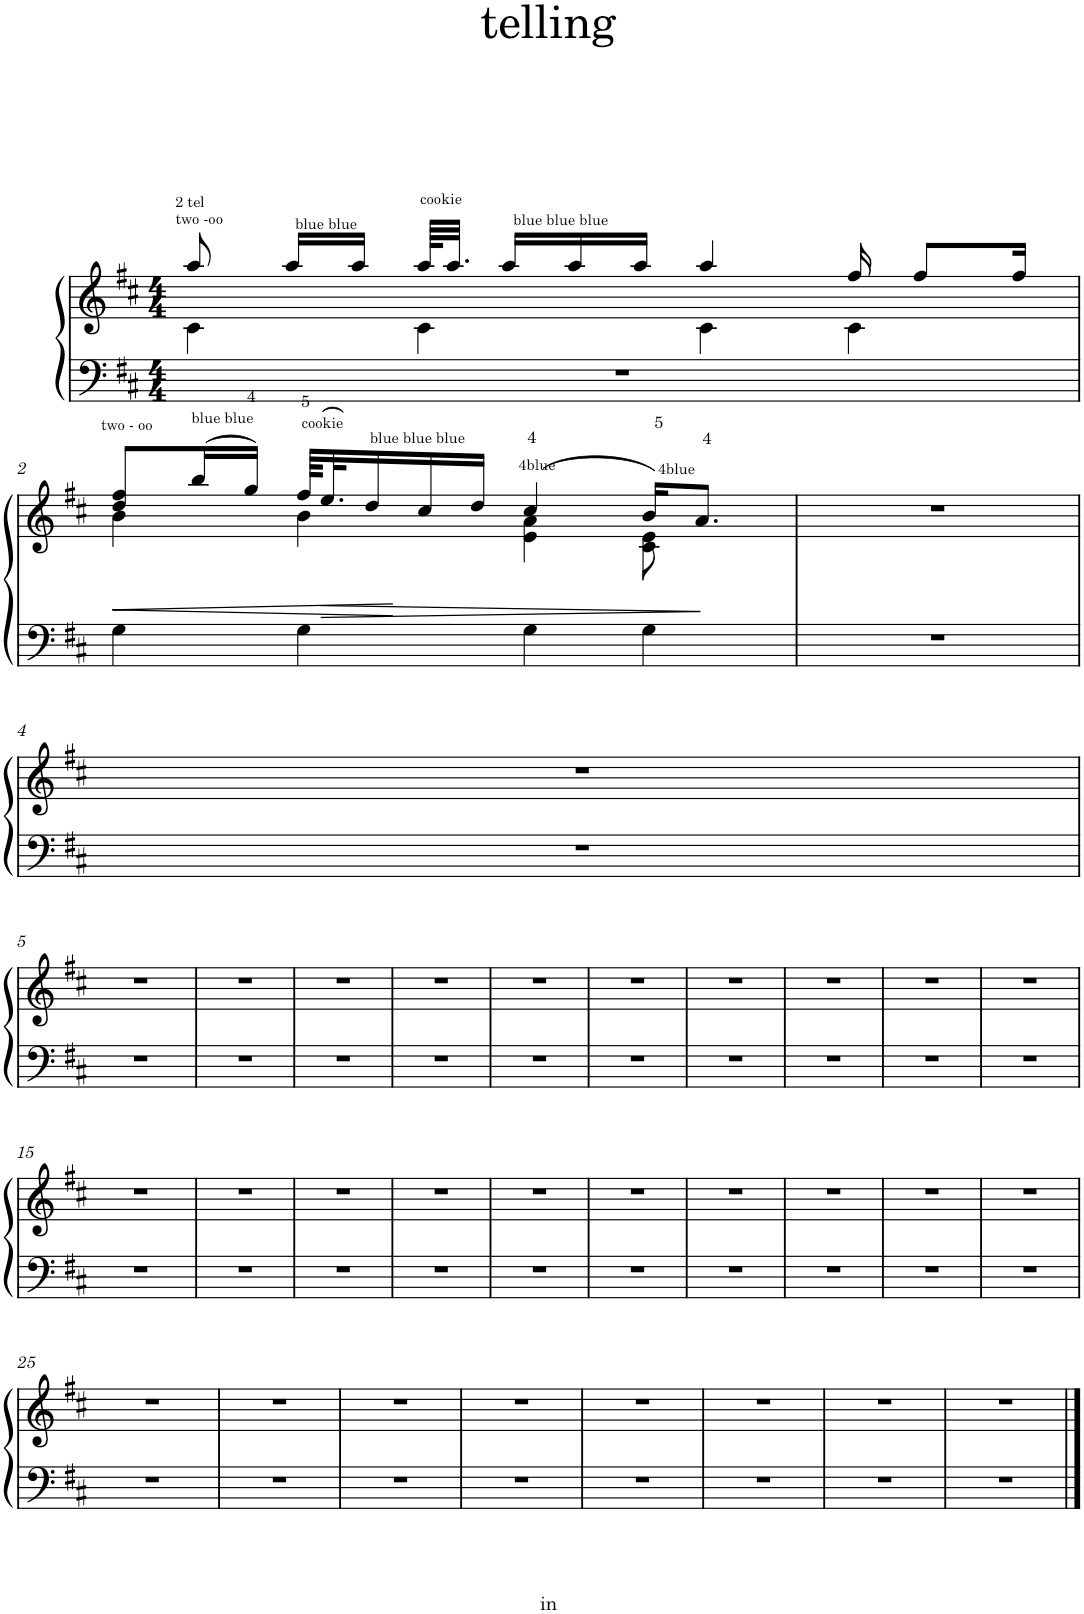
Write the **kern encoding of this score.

**kern	**kern	**dynam
*part1	*part1	*part1
*staff2	*staff1	*staff1/2
*I"Piano	*	*
*I'Pno.	*	*
*clefF4	*clefG2	*
*k[f#c#]	*k[f#c#]	*
*M4/4	*M4/4	*
=1	=1	=1
*	*^	*
!	!LO:TX:a:t=2 tel	!	!
!	!LO:TX:a:t=two -oo	!	!
1r	8aa/	4c#\	.
!	!LO:TX:a:t=blue blue	!	!
.	16aa/LL	.	.
.	16aa/JJ	.	.
!	!LO:TX:a:t=cookie	!	!
.	64aa/KLLL	4c#\	.
.	32.aa/JJJ	.	.
!	!LO:TX:a:t=blue blue blue	!	!
.	16aa/LL	.	.
.	16aa/	.	.
.	16aa/JJ	.	.
.	4aa/	4c#\	.
.	16ff#/	4c#\	.
.	8ff#/L	.	.
.	16ff#/Jk	.	.
!!LO:LB:g=z	!!
=2	=2	=2	=2
!	!LO:TX:a:t=two - oo	!	!
!	!	!	!LO:HP:b
4G\	8dd/ 8ff#/L	4b\	<
!	!LO:TX:a:t=blue blue	!	!
.	(16bb/L	.	.
.	16gg/JJ)	.	.
!	!LO:TX:a:t=cookie	!	!
4G\	(64ff#/KLLL	4b\	.
!	!	!	!LO:HP:b
.	32.ee/L)	.	>
!	!LO:TX:a:t=blue blue blue	!	!
.	16dd/	.	.
.	16cc#/	.	.
.	16dd/JJ	.	.
!	!LO:TX:a:t=4blue	!	!
4G\	(4cc#/	4e\ 4a\	.
!	!LO:TX:a:t=4blue	!	!
4G\	16b/KL)	8c#\ 8e\	.
.	8.a/J	.	.
.	.	8ryy	.
*	*v	*v	*
.	.	[ ]
=3	=3	=3
1r	1r	.
!!LO:LB:g=z
=4	=4	=4
1r	1r	.
!!LO:LB:g=z
=5	=5	=5
1r	1r	.
=6	=6	=6
1r	1r	.
=7	=7	=7
1r	1r	.
=8	=8	=8
1r	1r	.
=9	=9	=9
1r	1r	.
=10	=10	=10
1r	1r	.
=11	=11	=11
1r	1r	.
=12	=12	=12
1r	1r	.
=13	=13	=13
1r	1r	.
=14	=14	=14
1r	1r	.
!!LO:LB:g=z
=15	=15	=15
1r	1r	.
=16	=16	=16
1r	1r	.
=17	=17	=17
1r	1r	.
=18	=18	=18
1r	1r	.
=19	=19	=19
1r	1r	.
=20	=20	=20
1r	1r	.
=21	=21	=21
1r	1r	.
=22	=22	=22
1r	1r	.
=23	=23	=23
1r	1r	.
=24	=24	=24
1r	1r	.
!!LO:LB:g=z
=25	=25	=25
1r	1r	.
=26	=26	=26
1r	1r	.
=27	=27	=27
1r	1r	.
=28	=28	=28
1r	1r	.
=29	=29	=29
1r	1r	.
=30	=30	=30
1r	1r	.
=31	=31	=31
1r	1r	.
=32	=32	=32
1r	1r	.
==	==	==
*-	*-	*-
